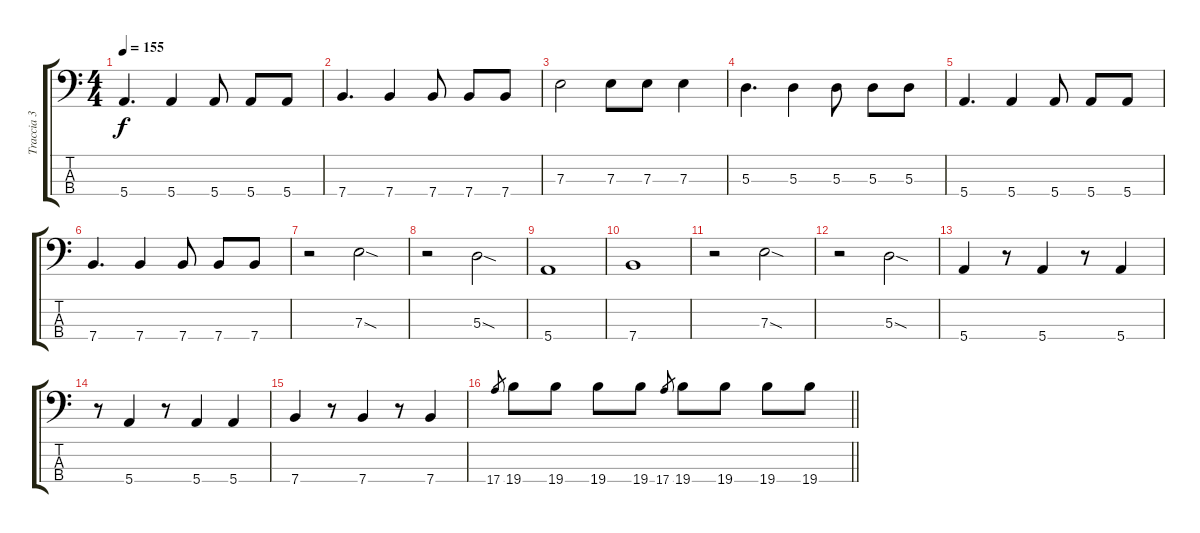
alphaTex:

\track ("Traccia 3" "Traccia 3") {instrument electricbassfinger}
\staff {score tabs}
\tuning (G2 D2 A1 E1) {hide}
\ts (4 4)
\tempo 155
\clef f4
\ks c
5.4.4{d dy f} 5.4.4 5.4.8 5.4.8 5.4.8 |
7.4.4{d} 7.4.4 7.4.8 7.4.8 7.4.8 |
7.3.2 7.3.8 7.3.8 7.3.4 |
5.3.4{d} 5.3.4 5.3.8 5.3.8 5.3.8 |
5.4.4{d} 5.4.4 5.4.8 5.4.8 5.4.8 |
7.4.4{d} 7.4.4 7.4.8 7.4.8 7.4.8 |
r.2 7.3{sod}.2 |
r.2 5.3{sod}.2 |
5.4.1 |
7.4.1 |
r.2 7.3{sod}.2 |
r.2 5.3{sod}.2 |
5.4.4 r.8 5.4.4 r.8 5.4.4 |
r.8 5.4.4 r.8 5.4.4 5.4.4 |
7.4.4 r.8 7.4.4 r.8 7.4.4 |
\barLineRight lightlight
17.4.8{gr} 19.4.8 19.4.8 19.4.8 19.4.8 17.4.8{gr} 19.4.8 19.4.8 19.4.8 19.4.8
